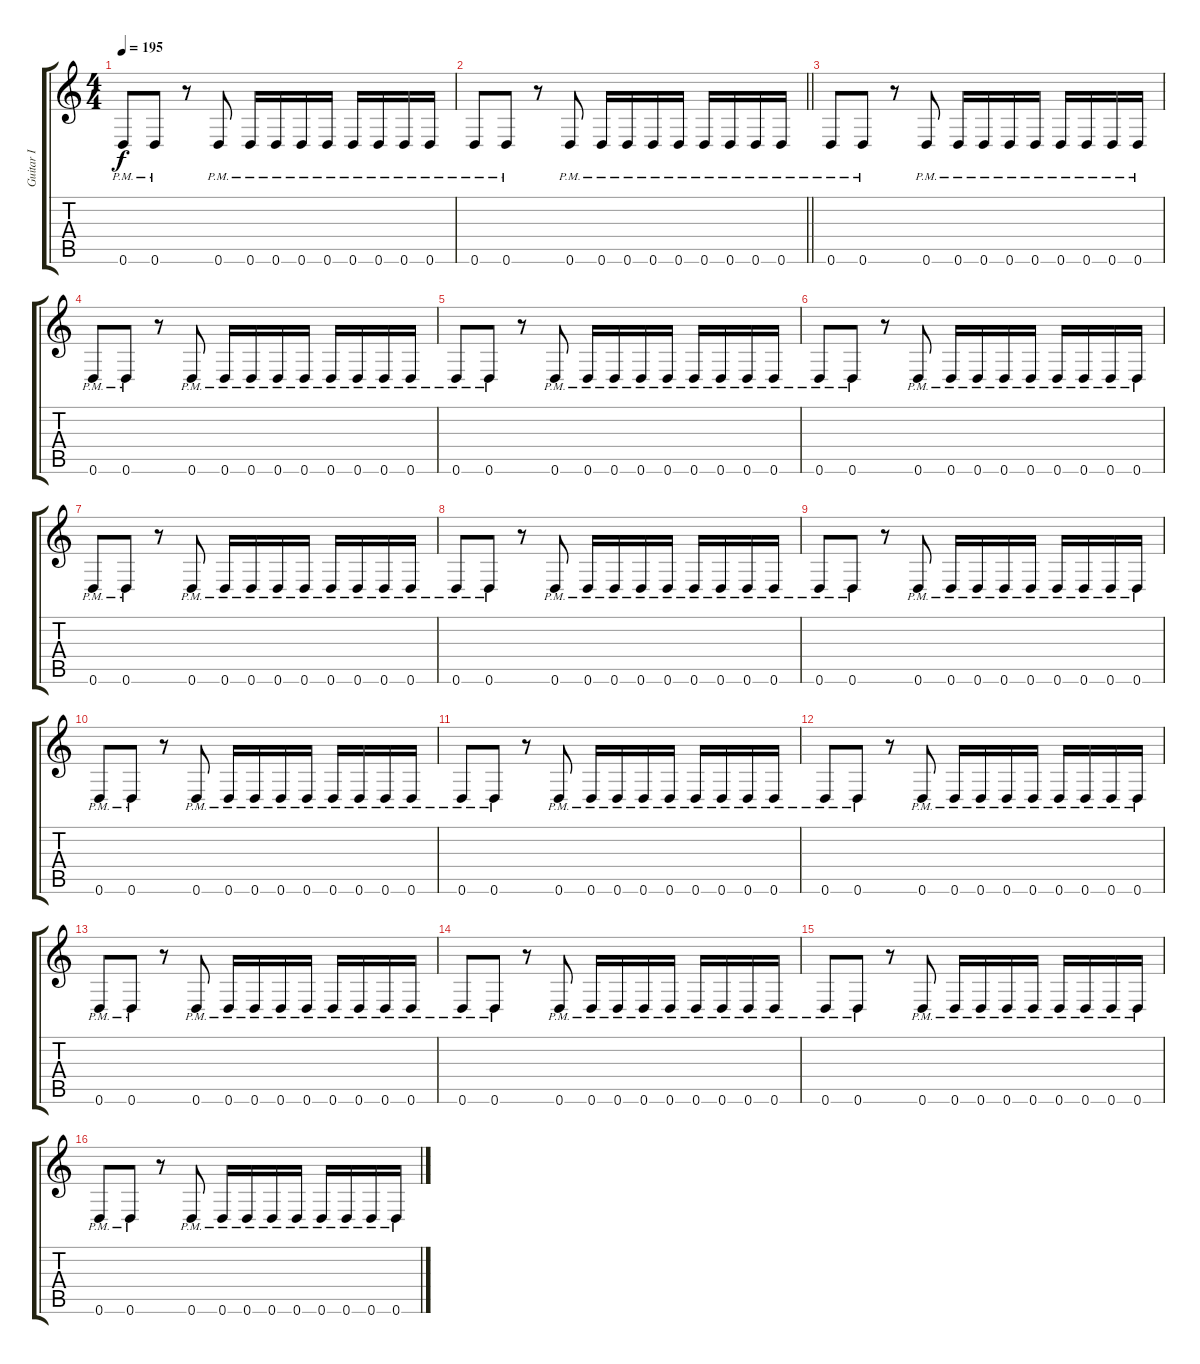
\track ("Guitar I" "Guitar I") {instrument distortionguitar}
\staff {score tabs}
\tuning (D4 A3 F3 C3 G2 D2) {hide}
\ts (4 4)
\tempo 195
\clef g2
\ks c
0.6{pm}.8{dy f} 0.6{pm}.8 r.8 0.6{pm}.8 0.6{pm}.16 0.6{pm}.16 0.6{pm}.16 0.6{pm}.16 0.6{pm}.16 0.6{pm}.16 0.6{pm}.16 0.6{pm}.16 |
\barLineRight lightlight
0.6{pm}.8 0.6{pm}.8 r.8 0.6{pm}.8 0.6{pm}.16 0.6{pm}.16 0.6{pm}.16 0.6{pm}.16 0.6{pm}.16 0.6{pm}.16 0.6{pm}.16 0.6{pm}.16 |
\section ("" "")
0.6{pm}.8 0.6{pm}.8 r.8 0.6{pm}.8 0.6{pm}.16 0.6{pm}.16 0.6{pm}.16 0.6{pm}.16 0.6{pm}.16 0.6{pm}.16 0.6{pm}.16 0.6{pm}.16 |
0.6{pm}.8 0.6{pm}.8 r.8 0.6{pm}.8 0.6{pm}.16 0.6{pm}.16 0.6{pm}.16 0.6{pm}.16 0.6{pm}.16 0.6{pm}.16 0.6{pm}.16 0.6{pm}.16 |
0.6{pm}.8 0.6{pm}.8 r.8 0.6{pm}.8 0.6{pm}.16 0.6{pm}.16 0.6{pm}.16 0.6{pm}.16 0.6{pm}.16 0.6{pm}.16 0.6{pm}.16 0.6{pm}.16 |
0.6{pm}.8 0.6{pm}.8 r.8 0.6{pm}.8 0.6{pm}.16 0.6{pm}.16 0.6{pm}.16 0.6{pm}.16 0.6{pm}.16 0.6{pm}.16 0.6{pm}.16 0.6{pm}.16 |
0.6{pm}.8 0.6{pm}.8 r.8 0.6{pm}.8 0.6{pm}.16 0.6{pm}.16 0.6{pm}.16 0.6{pm}.16 0.6{pm}.16 0.6{pm}.16 0.6{pm}.16 0.6{pm}.16 |
0.6{pm}.8 0.6{pm}.8 r.8 0.6{pm}.8 0.6{pm}.16 0.6{pm}.16 0.6{pm}.16 0.6{pm}.16 0.6{pm}.16 0.6{pm}.16 0.6{pm}.16 0.6{pm}.16 |
0.6{pm}.8 0.6{pm}.8 r.8 0.6{pm}.8 0.6{pm}.16 0.6{pm}.16 0.6{pm}.16 0.6{pm}.16 0.6{pm}.16 0.6{pm}.16 0.6{pm}.16 0.6{pm}.16 |
0.6{pm}.8 0.6{pm}.8 r.8 0.6{pm}.8 0.6{pm}.16 0.6{pm}.16 0.6{pm}.16 0.6{pm}.16 0.6{pm}.16 0.6{pm}.16 0.6{pm}.16 0.6{pm}.16 |
0.6{pm}.8 0.6{pm}.8 r.8 0.6{pm}.8 0.6{pm}.16 0.6{pm}.16 0.6{pm}.16 0.6{pm}.16 0.6{pm}.16 0.6{pm}.16 0.6{pm}.16 0.6{pm}.16 |
0.6{pm}.8 0.6{pm}.8 r.8 0.6{pm}.8 0.6{pm}.16 0.6{pm}.16 0.6{pm}.16 0.6{pm}.16 0.6{pm}.16 0.6{pm}.16 0.6{pm}.16 0.6{pm}.16 |
0.6{pm}.8 0.6{pm}.8 r.8 0.6{pm}.8 0.6{pm}.16 0.6{pm}.16 0.6{pm}.16 0.6{pm}.16 0.6{pm}.16 0.6{pm}.16 0.6{pm}.16 0.6{pm}.16 |
0.6{pm}.8 0.6{pm}.8 r.8 0.6{pm}.8 0.6{pm}.16 0.6{pm}.16 0.6{pm}.16 0.6{pm}.16 0.6{pm}.16 0.6{pm}.16 0.6{pm}.16 0.6{pm}.16 |
0.6{pm}.8 0.6{pm}.8 r.8 0.6{pm}.8 0.6{pm}.16 0.6{pm}.16 0.6{pm}.16 0.6{pm}.16 0.6{pm}.16 0.6{pm}.16 0.6{pm}.16 0.6{pm}.16 |
0.6{pm}.8 0.6{pm}.8 r.8 0.6{pm}.8 0.6{pm}.16 0.6{pm}.16 0.6{pm}.16 0.6{pm}.16 0.6{pm}.16 0.6{pm}.16 0.6{pm}.16 0.6{pm}.16
